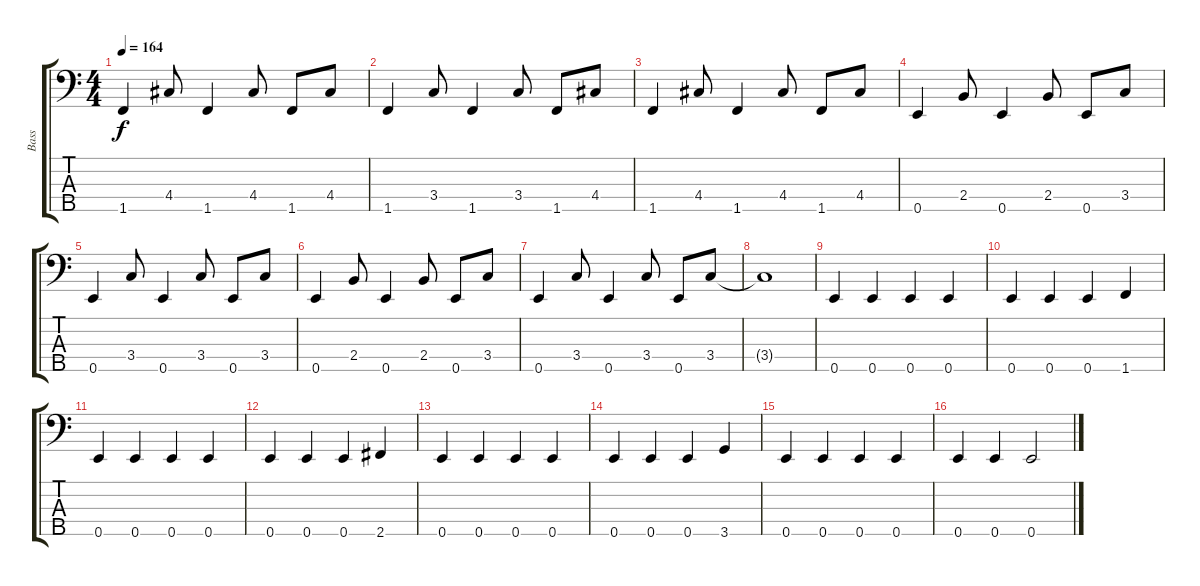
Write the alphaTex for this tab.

\track ("Bass" "Bass") {instrument electricbassfinger}
\staff {score tabs}
\tuning (C3 G2 D2 A1 E1) {hide}
\ts (4 4)
\tempo 164
\clef f4
\ks c
1.5.4{dy f} 4.4.8 1.5.4 4.4.8 1.5.8 4.4.8 |
1.5.4 3.4.8 1.5.4 3.4.8 1.5.8 4.4.8 |
1.5.4 4.4.8 1.5.4 4.4.8 1.5.8 4.4.8 |
0.5.4 2.4.8 0.5.4 2.4.8 0.5.8 3.4.8 |
0.5.4 3.4.8 0.5.4 3.4.8 0.5.8 3.4.8 |
0.5.4 2.4.8 0.5.4 2.4.8 0.5.8 3.4.8 |
0.5.4 3.4.8 0.5.4 3.4.8 0.5.8 3.4.8 |
3.4{t}.1 |
0.5.4 0.5.4 0.5.4 0.5.4 |
0.5.4 0.5.4 0.5.4 1.5.4 |
0.5.4 0.5.4 0.5.4 0.5.4 |
0.5.4 0.5.4 0.5.4 2.5.4 |
0.5.4 0.5.4 0.5.4 0.5.4 |
0.5.4 0.5.4 0.5.4 3.5.4 |
0.5.4 0.5.4 0.5.4 0.5.4 |
0.5.4 0.5.4 0.5.2
